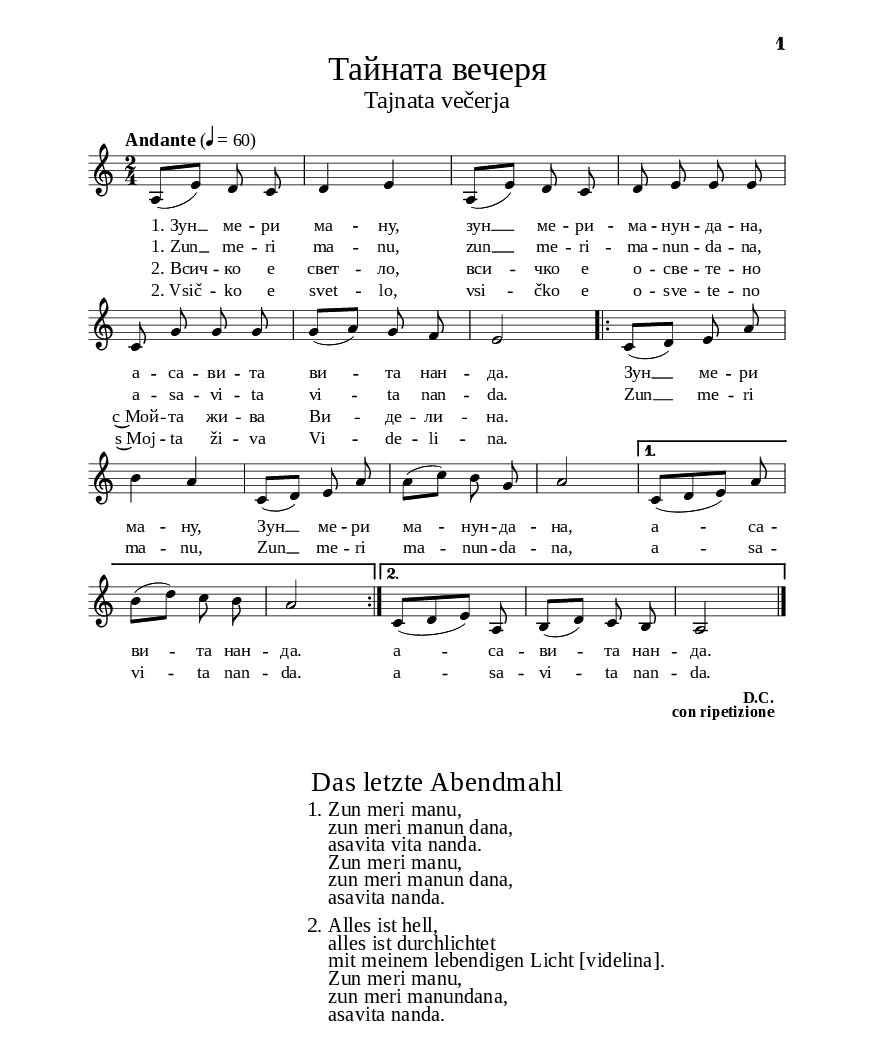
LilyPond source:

\version "2.24.3"

% include paper part and global functions
\include "include/globals.ily"

\bookpart {
  \label #'ref066_1
  \tocItem \markup "Тайната вечеря – Tajnata večerja"
  \include "include/bookpart-paper.ily"
  \score {
    \include "include/score-layout.ily"

    \new Voice \absolute  {
      \clef treble
      \key a \minor
      \time 2/4
      \tempoFunc "Andante" 4 "60"
      \autoBeamOff

      a8 ([ e'8 ]) d'8 c'8 | d'4 e'4 | a8 ([ e'8 ])  d'8 c'8 | d'8 e'8 e'8 e'8 \break |
      c'8 g'8 g'8 g'8 | g'8 ([a'8]) g'8 f'8 | e'2 \repeat volta 2 {
        c'8 ([ d'8 ]) e'8 a'8 |\break
        b'4 a'4 | c'8 ([ d'8 ]) e'8 a'8 | a'8 ([ c''8 ]) b'8 g'8 | a'2 |
      } \alternative {
        {
          c'8 ([ d' e' ]) a'  | \break
          b'8 ([ d''8 ]) c''8 b'8 | a'2 |
        } {  c'8 ([ d'8 e'8 ]) a8 | b8 ([ d'8 ]) c'8 b8 | a2 | \bar "|." \break }
      }
    }

    \addlyrics {
      "1. Зун" __ ме -- ри ма -- ну, зун __ ме -- ри -- ма -- нун -- да -- на,
      а -- са -- ви -- та ви -- та нан -- да. Зун __ ме -- ри
      ма -- ну, Зун __ ме -- ри ма -- нун -- да -- на, а -- са --
      ви -- та  нан -- да.  а -- са -- ви -- та  нан -- да.
    }

    \addlyrics {
      "1. Zun" __ me -- ri ma -- nu, zun __ me -- ri -- ma -- nun -- da -- na,
      a -- sa -- vi -- ta vi -- ta nan -- da. Zun __ me -- ri
      ma -- nu, Zun __ me -- ri ma -- nun -- da -- na, a -- sa --
      vi -- ta  nan -- da.  a -- sa -- vi -- ta  nan -- da.
    }

    \addlyrics {
      "2. Всич" -- ко е свет -- ло, вси -- чко е о -- све -- те -- но
      с~Мой -- та жи -- ва Ви -- де -- ли -- на.
    }


    \addlyrics {
      "2. Vsič" -- ko e svet -- lo, vsi -- čko e o -- sve -- te -- no
      s~Moj -- ta ži -- va Vi -- de -- li -- na.
    }


    \header {
      title = \titleFunc "Тайната вечеря" "Tajnata večerja"
    }

    \midi{}

  } % score

  \markup \empty-one

  \markup \dc-two "D.C." "con ripetizione"

  \markup \vspace #2

  % include foreign translation(s) of the song
  \version "2.24.3"

\markup \fill-line { \fontsize #deTitleFontSize "Das letzte Abendmahl" }
\markup \null
\markup \abs-fontsize #10 {
   \hspace #30
  \override #`(baseline-skip . ,deCoupletBaselineSkip)

  \column {
    \line {   1. Zun meri manu, }
    \line {   "   " zun meri manun dana, }
    \line {   "   " asavita vita nanda. }
    \line {   "   " Zun meri manu, }
    \line {   "   " zun meri manun dana, }

    \line {   "   " asavita nanda. }
    \vspace #0.5

    \line {   2.  Alles ist hell, }

    \line {   "   " alles ist durchlichtet }

    \line {   "   " mit meinem lebendigen Licht [videlina]. }

    \line {   "   " Zun meri manu, }

    \line {   "   " zun meri manundana, }

    \line {   "   " asavita nanda. }
  }
}


} % bookpart
